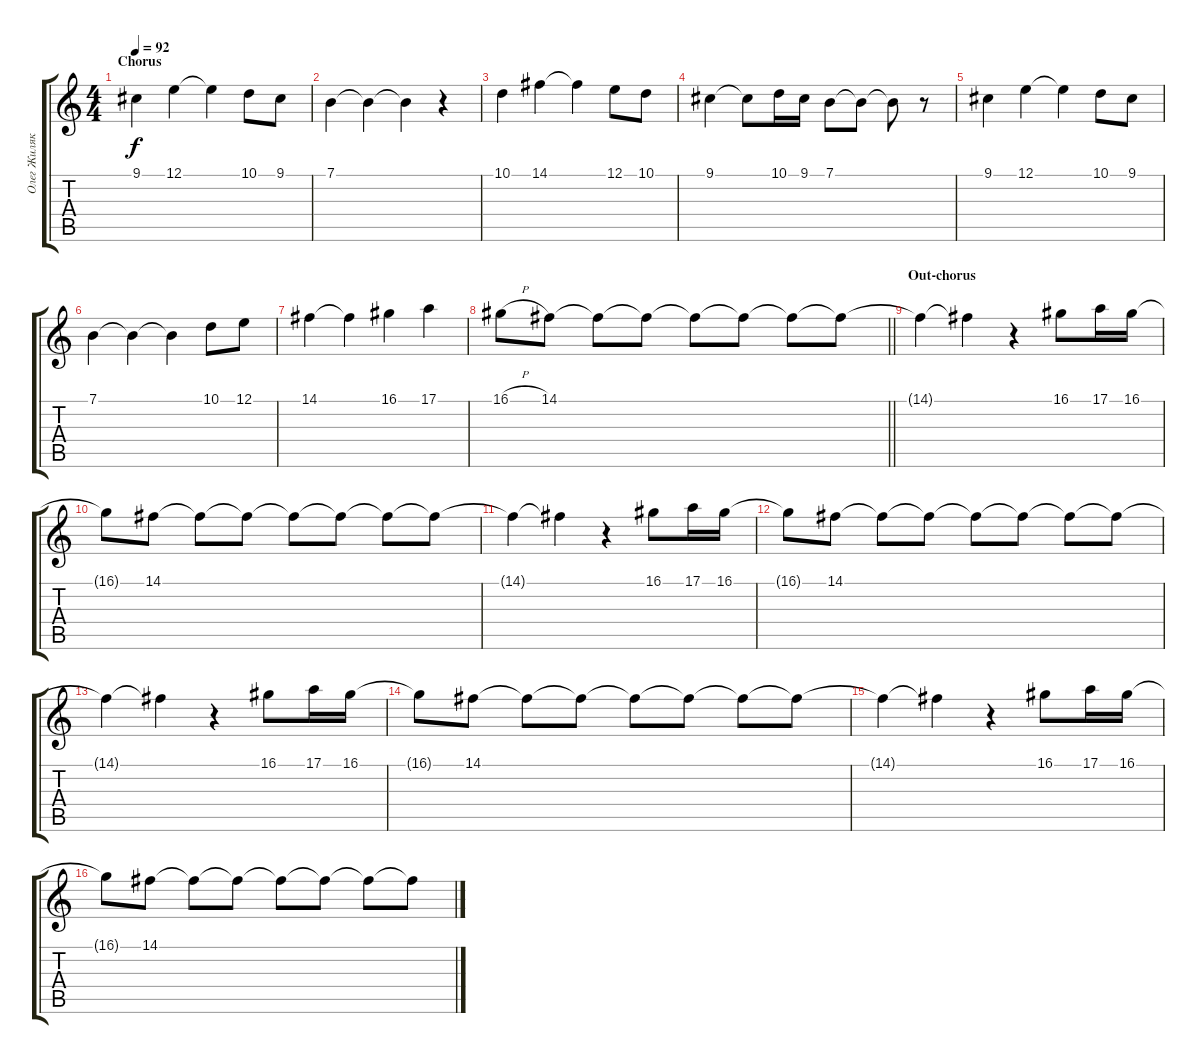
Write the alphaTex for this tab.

\track ("Олег Жиляков" "Олег Жиляк") {instrument baritonesax}
\staff {score tabs}
\tuning (E4 B3 G3 D3 A2 E2) {hide}
\ts (4 4)
\section ("" "Chorus")
\tempo 92
\clef g2
\ks c
9.1.4{dy f} 12.1.4 12.1{t}.4 10.1.8 9.1.8 |
7.1.4 7.1{t}.4 7.1{t}.4 r.4 |
10.1.4 14.1.4 14.1{t}.4 12.1.8 10.1.8 |
9.1.4 9.1{t}.8 10.1.16 9.1.16 7.1.8 7.1{t}.8 7.1{t}.8 r.8 |
9.1.4 12.1.4 12.1{t}.4 10.1.8 9.1.8 |
7.1.4 7.1{t}.4 7.1{t}.4 10.1.8 12.1.8 |
14.1.4 14.1{t}.4 16.1.4 17.1.4 |
\barLineRight lightlight
16.1{h}.8 14.1.8 14.1{t}.8 14.1{t}.8 14.1{t}.8 14.1{t}.8 14.1{t}.8 14.1{t}.8 |
\section ("" "Out-chorus")
14.1{t}.4 14.1{t}.4 r.4 16.1.8 17.1.16 16.1.16 |
16.1{t}.8 14.1.8 14.1{t}.8 14.1{t}.8 14.1{t}.8 14.1{t}.8 14.1{t}.8 14.1{t}.8 |
14.1{t}.4 14.1{t}.4 r.4 16.1.8 17.1.16 16.1.16 |
16.1{t}.8 14.1.8 14.1{t}.8 14.1{t}.8 14.1{t}.8 14.1{t}.8 14.1{t}.8 14.1{t}.8 |
14.1{t}.4 14.1{t}.4 r.4 16.1.8 17.1.16 16.1.16 |
16.1{t}.8 14.1.8 14.1{t}.8 14.1{t}.8 14.1{t}.8 14.1{t}.8 14.1{t}.8 14.1{t}.8 |
14.1{t}.4 14.1{t}.4 r.4 16.1.8 17.1.16 16.1.16 |
16.1{t}.8 14.1.8 14.1{t}.8 14.1{t}.8 14.1{t}.8 14.1{t}.8 14.1{t}.8 14.1{t}.8
